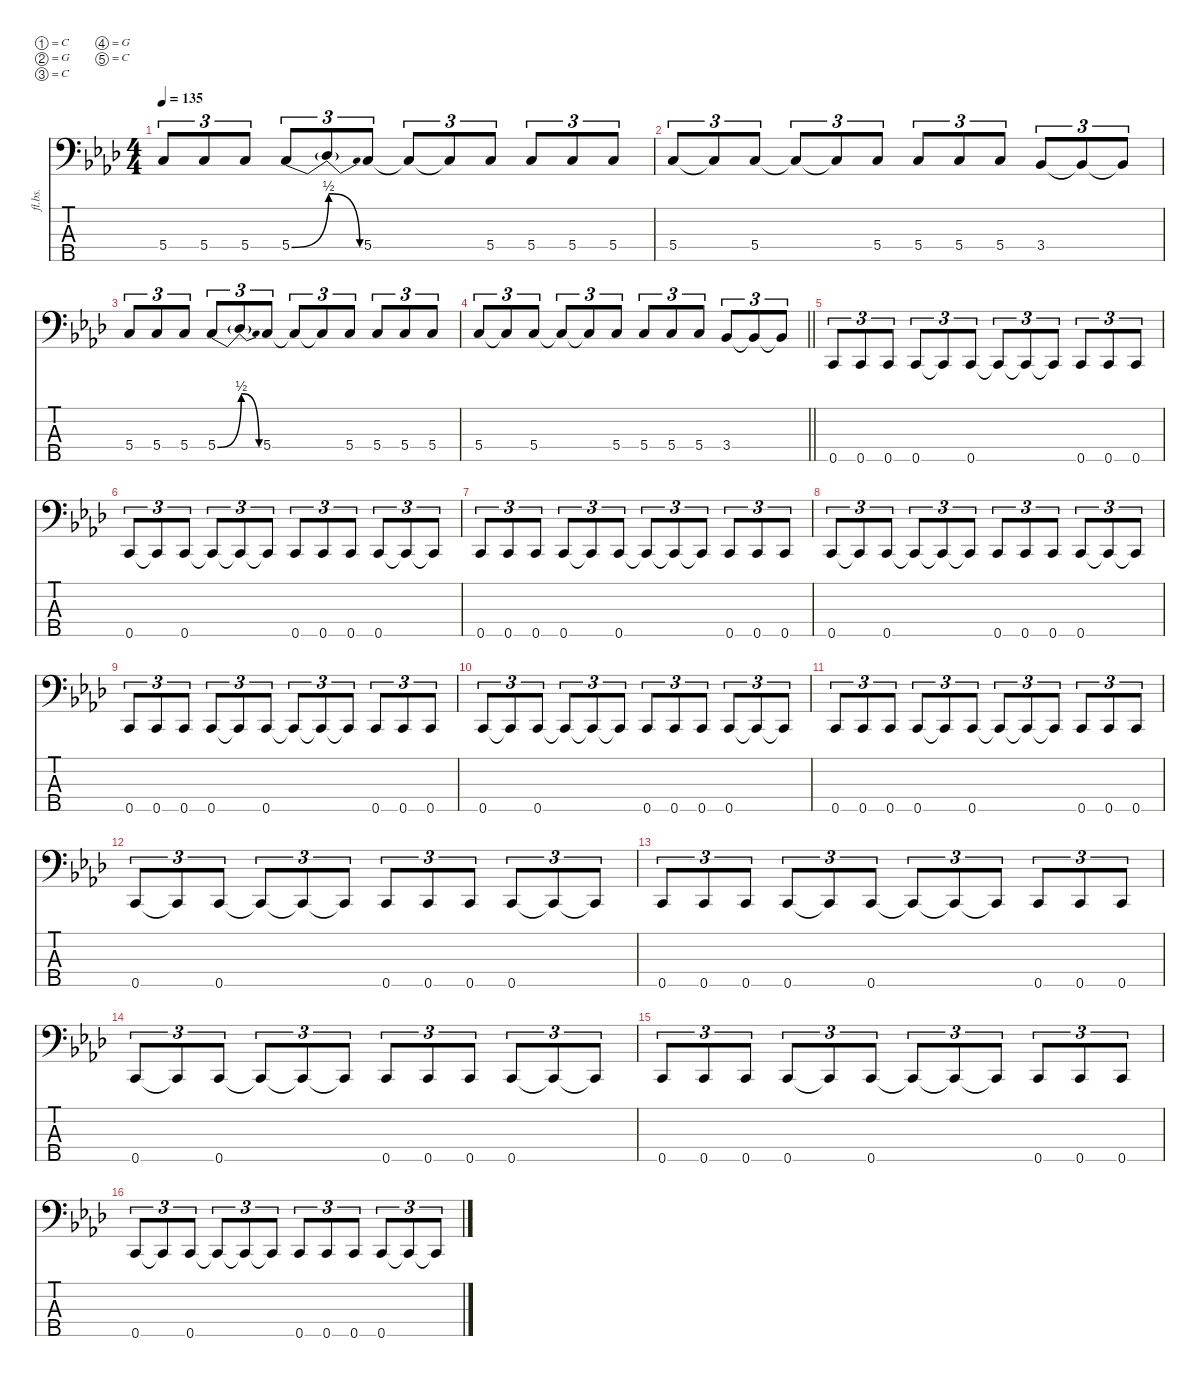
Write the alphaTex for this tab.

\defaultSystemsLayout 4
\hideDynamics
\bracketExtendMode nobrackets
\otherSystemsTrackNameOrientation horizontal
\track ("Bass" "fl.bs.") {defaultSystemsLayout 8 instrument fretlessbass}
\staff {score tabs}
\tuning (C3 G2 C2 G1 C1)
\ts (4 4)
\tempo 135
\clef f4
\ks ab
5.4{acc forcenatural}.8{tu (3 2) dy f beam Up} 5.4{acc forcenatural}.8{tu (3 2) beam Up} 5.4{acc forcenatural}.8{tu (3 2) beam Up} 5.4{be (bend 0 0 60 2) acc forcenatural}.8{tu (3 2) beam Up} 5.4{be (release 0 2 60 0) t}.8{tu (3 2) beam Up} 5.4{acc forcenatural}.8{tu (3 2) beam Up} 5.4{t acc forcenatural}.8{tu (3 2) beam Up} 5.4{t acc forcenatural}.8{tu (3 2) beam Up} 5.4{acc forcenatural}.8{tu (3 2) beam Up} 5.4{acc forcenatural}.8{tu (3 2) beam Up} 5.4{acc forcenatural}.8{tu (3 2) beam Up} 5.4{acc forcenatural}.8{tu (3 2) beam Up} |
5.4{acc forcenatural}.8{tu (3 2) beam Up} 5.4{t acc forcenatural}.8{tu (3 2) beam Up} 5.4{acc forcenatural}.8{tu (3 2) beam Up} 5.4{t acc forcenatural}.8{tu (3 2) beam Up} 5.4{t acc forcenatural}.8{tu (3 2) beam Up} 5.4{acc forcenatural}.8{tu (3 2) beam Up} 5.4{acc forcenatural}.8{tu (3 2) beam Up} 5.4{acc forcenatural}.8{tu (3 2) beam Up} 5.4{acc forcenatural}.8{tu (3 2) beam Up} 3.4{acc b}.8{tu (3 2) beam Up} 3.4{t acc b}.8{tu (3 2) beam Up} 3.4{t acc b}.8{tu (3 2) beam Up} |
5.4{acc forcenatural}.8{tu (3 2) beam Up} 5.4{acc forcenatural}.8{tu (3 2) beam Up} 5.4{acc forcenatural}.8{tu (3 2) beam Up} 5.4{be (bend 0 0 60 2) acc forcenatural}.8{tu (3 2) beam Up} 5.4{be (release 0 2 60 0) t}.8{tu (3 2) beam Up} 5.4{acc forcenatural}.8{tu (3 2) beam Up} 5.4{t acc forcenatural}.8{tu (3 2) beam Up} 5.4{t acc forcenatural}.8{tu (3 2) beam Up} 5.4{acc forcenatural}.8{tu (3 2) beam Up} 5.4{acc forcenatural}.8{tu (3 2) beam Up} 5.4{acc forcenatural}.8{tu (3 2) beam Up} 5.4{acc forcenatural}.8{tu (3 2) beam Up} |
\barLineRight lightlight
5.4{acc forcenatural}.8{tu (3 2) beam Up} 5.4{t acc forcenatural}.8{tu (3 2) beam Up} 5.4{acc forcenatural}.8{tu (3 2) beam Up} 5.4{t acc forcenatural}.8{tu (3 2) beam Up} 5.4{t acc forcenatural}.8{tu (3 2) beam Up} 5.4{acc forcenatural}.8{tu (3 2) beam Up} 5.4{acc forcenatural}.8{tu (3 2) beam Up} 5.4{acc forcenatural}.8{tu (3 2) beam Up} 5.4{acc forcenatural}.8{tu (3 2) beam Up} 3.4{acc b}.8{tu (3 2) beam Up} 3.4{t acc b}.8{tu (3 2) beam Up} 3.4{t acc b}.8{tu (3 2) beam Up} |
0.5{acc forcenatural}.8{tu (3 2) beam Up} 0.5{acc forcenatural}.8{tu (3 2) beam Up} 0.5{acc forcenatural}.8{tu (3 2) beam Up} 0.5{acc forcenatural}.8{tu (3 2) beam Up} 0.5{t acc forcenatural}.8{tu (3 2) beam Up} 0.5{acc forcenatural}.8{tu (3 2) beam Up} 0.5{t acc forcenatural}.8{tu (3 2) beam Up} 0.5{t acc forcenatural}.8{tu (3 2) beam Up} 0.5{t acc forcenatural}.8{tu (3 2) beam Up} 0.5{acc forcenatural}.8{tu (3 2) beam Up} 0.5{acc forcenatural}.8{tu (3 2) beam Up} 0.5{acc forcenatural}.8{tu (3 2) beam Up} |
0.5{acc forcenatural}.8{tu (3 2) beam Up} 0.5{t acc forcenatural}.8{tu (3 2) beam Up} 0.5{acc forcenatural}.8{tu (3 2) beam Up} 0.5{t acc forcenatural}.8{tu (3 2) beam Up} 0.5{t acc forcenatural}.8{tu (3 2) beam Up} 0.5{t acc forcenatural}.8{tu (3 2) beam Up} 0.5{acc forcenatural}.8{tu (3 2) beam Up} 0.5{acc forcenatural}.8{tu (3 2) beam Up} 0.5{acc forcenatural}.8{tu (3 2) beam Up} 0.5{acc forcenatural}.8{tu (3 2) beam Up} 0.5{t acc forcenatural}.8{tu (3 2) beam Up} 0.5{t acc forcenatural}.8{tu (3 2) beam Up} |
0.5{acc forcenatural}.8{tu (3 2) beam Up} 0.5{acc forcenatural}.8{tu (3 2) beam Up} 0.5{acc forcenatural}.8{tu (3 2) beam Up} 0.5{acc forcenatural}.8{tu (3 2) beam Up} 0.5{t acc forcenatural}.8{tu (3 2) beam Up} 0.5{acc forcenatural}.8{tu (3 2) beam Up} 0.5{t acc forcenatural}.8{tu (3 2) beam Up} 0.5{t acc forcenatural}.8{tu (3 2) beam Up} 0.5{t acc forcenatural}.8{tu (3 2) beam Up} 0.5{acc forcenatural}.8{tu (3 2) beam Up} 0.5{acc forcenatural}.8{tu (3 2) beam Up} 0.5{acc forcenatural}.8{tu (3 2) beam Up} |
0.5{acc forcenatural}.8{tu (3 2) beam Up} 0.5{t acc forcenatural}.8{tu (3 2) beam Up} 0.5{acc forcenatural}.8{tu (3 2) beam Up} 0.5{t acc forcenatural}.8{tu (3 2) beam Up} 0.5{t acc forcenatural}.8{tu (3 2) beam Up} 0.5{t acc forcenatural}.8{tu (3 2) beam Up} 0.5{acc forcenatural}.8{tu (3 2) beam Up} 0.5{acc forcenatural}.8{tu (3 2) beam Up} 0.5{acc forcenatural}.8{tu (3 2) beam Up} 0.5{acc forcenatural}.8{tu (3 2) beam Up} 0.5{t acc forcenatural}.8{tu (3 2) beam Up} 0.5{t acc forcenatural}.8{tu (3 2) beam Up} |
0.5{acc forcenatural}.8{tu (3 2) beam Up} 0.5{acc forcenatural}.8{tu (3 2) beam Up} 0.5{acc forcenatural}.8{tu (3 2) beam Up} 0.5{acc forcenatural}.8{tu (3 2) beam Up} 0.5{t acc forcenatural}.8{tu (3 2) beam Up} 0.5{acc forcenatural}.8{tu (3 2) beam Up} 0.5{t acc forcenatural}.8{tu (3 2) beam Up} 0.5{t acc forcenatural}.8{tu (3 2) beam Up} 0.5{t acc forcenatural}.8{tu (3 2) beam Up} 0.5{acc forcenatural}.8{tu (3 2) beam Up} 0.5{acc forcenatural}.8{tu (3 2) beam Up} 0.5{acc forcenatural}.8{tu (3 2) beam Up} |
0.5{acc forcenatural}.8{tu (3 2) beam Up} 0.5{t acc forcenatural}.8{tu (3 2) beam Up} 0.5{acc forcenatural}.8{tu (3 2) beam Up} 0.5{t acc forcenatural}.8{tu (3 2) beam Up} 0.5{t acc forcenatural}.8{tu (3 2) beam Up} 0.5{t acc forcenatural}.8{tu (3 2) beam Up} 0.5{acc forcenatural}.8{tu (3 2) beam Up} 0.5{acc forcenatural}.8{tu (3 2) beam Up} 0.5{acc forcenatural}.8{tu (3 2) beam Up} 0.5{acc forcenatural}.8{tu (3 2) beam Up} 0.5{t acc forcenatural}.8{tu (3 2) beam Up} 0.5{t acc forcenatural}.8{tu (3 2) beam Up} |
0.5{acc forcenatural}.8{tu (3 2) beam Up} 0.5{acc forcenatural}.8{tu (3 2) beam Up} 0.5{acc forcenatural}.8{tu (3 2) beam Up} 0.5{acc forcenatural}.8{tu (3 2) beam Up} 0.5{t acc forcenatural}.8{tu (3 2) beam Up} 0.5{acc forcenatural}.8{tu (3 2) beam Up} 0.5{t acc forcenatural}.8{tu (3 2) beam Up} 0.5{t acc forcenatural}.8{tu (3 2) beam Up} 0.5{t acc forcenatural}.8{tu (3 2) beam Up} 0.5{acc forcenatural}.8{tu (3 2) beam Up} 0.5{acc forcenatural}.8{tu (3 2) beam Up} 0.5{acc forcenatural}.8{tu (3 2) beam Up} |
0.5{acc forcenatural}.8{tu (3 2) beam Up} 0.5{t acc forcenatural}.8{tu (3 2) beam Up} 0.5{acc forcenatural}.8{tu (3 2) beam Up} 0.5{t acc forcenatural}.8{tu (3 2) beam Up} 0.5{t acc forcenatural}.8{tu (3 2) beam Up} 0.5{t acc forcenatural}.8{tu (3 2) beam Up} 0.5{acc forcenatural}.8{tu (3 2) beam Up} 0.5{acc forcenatural}.8{tu (3 2) beam Up} 0.5{acc forcenatural}.8{tu (3 2) beam Up} 0.5{acc forcenatural}.8{tu (3 2) beam Up} 0.5{t acc forcenatural}.8{tu (3 2) beam Up} 0.5{t acc forcenatural}.8{tu (3 2) beam Up} |
0.5{acc forcenatural}.8{tu (3 2) beam Up} 0.5{acc forcenatural}.8{tu (3 2) beam Up} 0.5{acc forcenatural}.8{tu (3 2) beam Up} 0.5{acc forcenatural}.8{tu (3 2) beam Up} 0.5{t acc forcenatural}.8{tu (3 2) beam Up} 0.5{acc forcenatural}.8{tu (3 2) beam Up} 0.5{t acc forcenatural}.8{tu (3 2) beam Up} 0.5{t acc forcenatural}.8{tu (3 2) beam Up} 0.5{t acc forcenatural}.8{tu (3 2) beam Up} 0.5{acc forcenatural}.8{tu (3 2) beam Up} 0.5{acc forcenatural}.8{tu (3 2) beam Up} 0.5{acc forcenatural}.8{tu (3 2) beam Up} |
0.5{acc forcenatural}.8{tu (3 2) beam Up} 0.5{t acc forcenatural}.8{tu (3 2) beam Up} 0.5{acc forcenatural}.8{tu (3 2) beam Up} 0.5{t acc forcenatural}.8{tu (3 2) beam Up} 0.5{t acc forcenatural}.8{tu (3 2) beam Up} 0.5{t acc forcenatural}.8{tu (3 2) beam Up} 0.5{acc forcenatural}.8{tu (3 2) beam Up} 0.5{acc forcenatural}.8{tu (3 2) beam Up} 0.5{acc forcenatural}.8{tu (3 2) beam Up} 0.5{acc forcenatural}.8{tu (3 2) beam Up} 0.5{t acc forcenatural}.8{tu (3 2) beam Up} 0.5{t acc forcenatural}.8{tu (3 2) beam Up} |
0.5{acc forcenatural}.8{tu (3 2) beam Up} 0.5{acc forcenatural}.8{tu (3 2) beam Up} 0.5{acc forcenatural}.8{tu (3 2) beam Up} 0.5{acc forcenatural}.8{tu (3 2) beam Up} 0.5{t acc forcenatural}.8{tu (3 2) beam Up} 0.5{acc forcenatural}.8{tu (3 2) beam Up} 0.5{t acc forcenatural}.8{tu (3 2) beam Up} 0.5{t acc forcenatural}.8{tu (3 2) beam Up} 0.5{t acc forcenatural}.8{tu (3 2) beam Up} 0.5{acc forcenatural}.8{tu (3 2) beam Up} 0.5{acc forcenatural}.8{tu (3 2) beam Up} 0.5{acc forcenatural}.8{tu (3 2) beam Up} |
0.5{acc forcenatural}.8{tu (3 2) beam Up} 0.5{t acc forcenatural}.8{tu (3 2) beam Up} 0.5{acc forcenatural}.8{tu (3 2) beam Up} 0.5{t acc forcenatural}.8{tu (3 2) beam Up} 0.5{t acc forcenatural}.8{tu (3 2) beam Up} 0.5{t acc forcenatural}.8{tu (3 2) beam Up} 0.5{acc forcenatural}.8{tu (3 2) beam Up} 0.5{acc forcenatural}.8{tu (3 2) beam Up} 0.5{acc forcenatural}.8{tu (3 2) beam Up} 0.5{acc forcenatural}.8{tu (3 2) beam Up} 0.5{t acc forcenatural}.8{tu (3 2) beam Up} 0.5{t acc forcenatural}.8{tu (3 2) beam Up}
